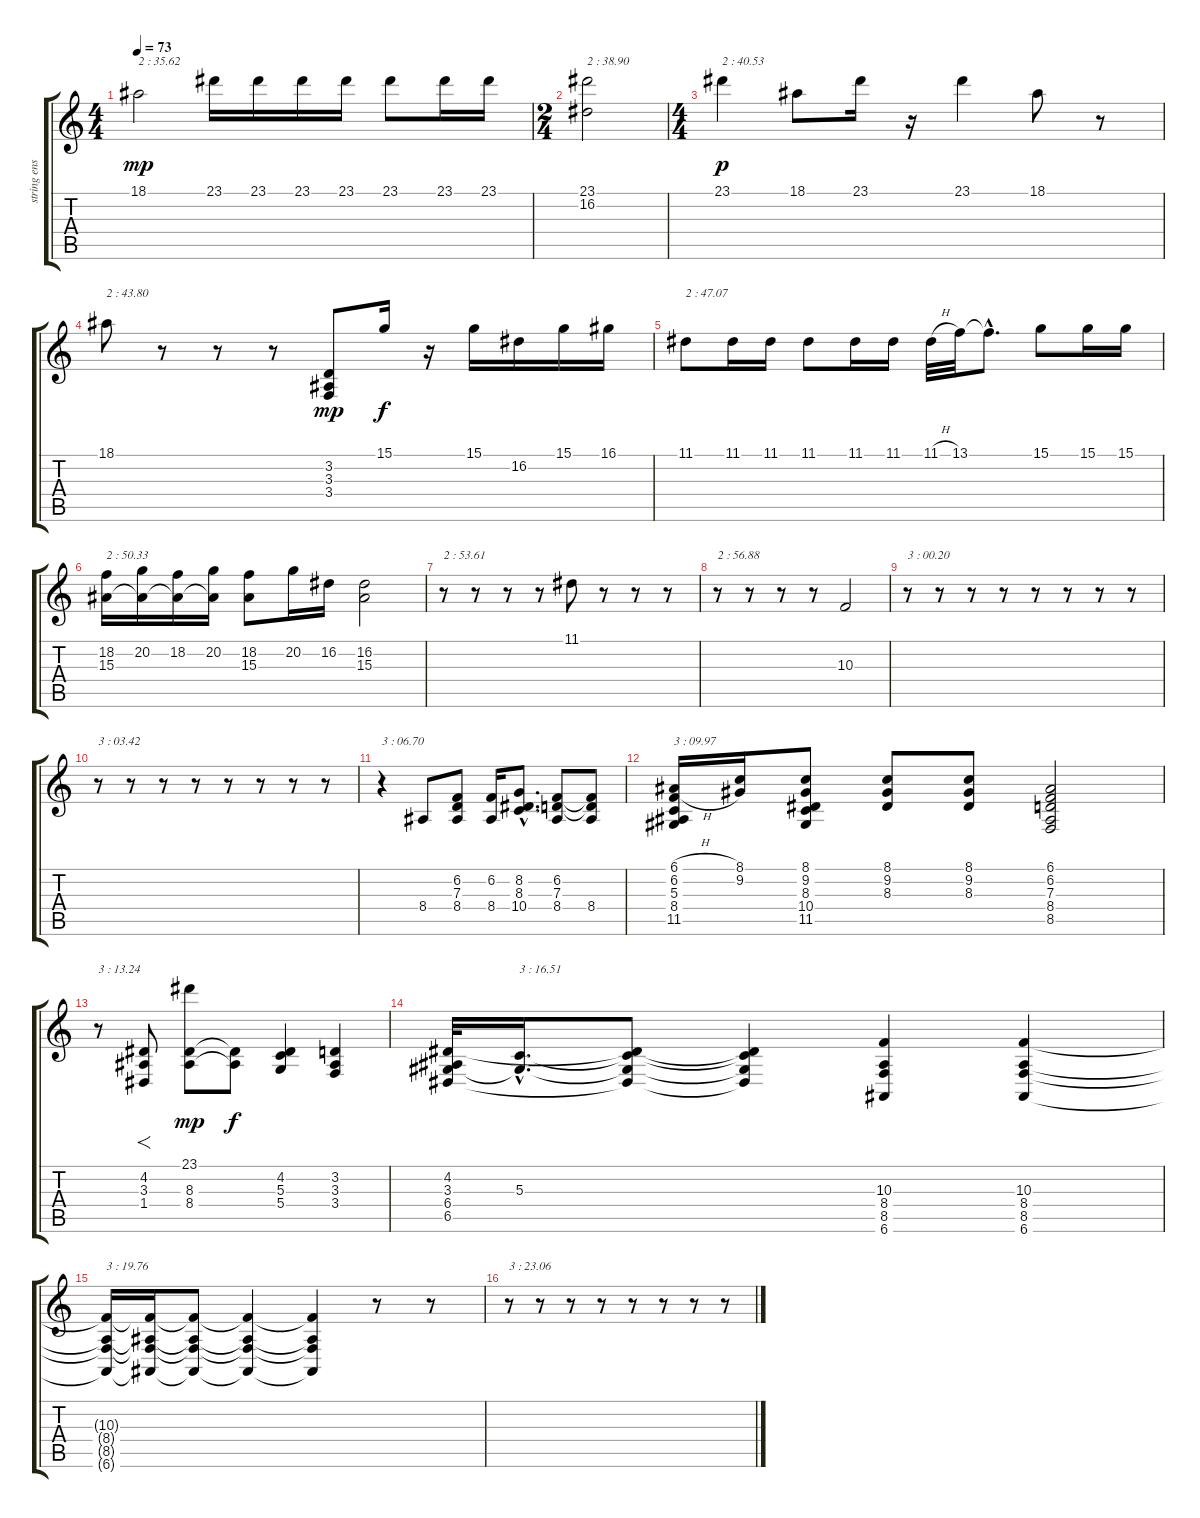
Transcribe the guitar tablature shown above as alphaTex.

\track ("string ensemble" "string ens") {instrument stringensemble1}
\staff {score tabs}
\tuning (E4 B3 G3 D3 A2 E2) {hide}
\ts (4 4)
\tempo 73
\clef g2
\ks c
18.1.2{txt "2 : 35.62" dy mp} 23.1.16 23.1.16 23.1.16 23.1.16 23.1.8 23.1.16 23.1.16 |
\ts (2 4)
(23.1 16.2).2{txt "2 : 38.90"} |
\ts (4 4)
23.1.4{txt "2 : 40.53" dy p} 18.1.8 23.1.16 r.16 23.1.4 18.1.8 r.8 |
18.1.8{txt "2 : 43.80"} r.8 r.8 r.8 (3.2 3.3 3.4).8{dy mp} 15.1.16{dy f} r.16 15.1.16 16.2.16 15.1.16 16.1.16 |
11.1.8{txt "2 : 47.07"} 11.1.16 11.1.16 11.1.8 11.1.16 11.1.16 11.1{h}.32 13.1.32 13.1{hac t}.8{d} 15.1.8 15.1.16 15.1.16 |
(18.2 15.3).16{txt "2 : 50.33"} (20.2 15.3{t}).16 (18.2 15.3{t}).16 (20.2 15.3{t}).16 (18.2 15.3).8 20.2.16 16.2.16 (16.2 15.3).2 |
r.8{txt "2 : 53.61"} r.8 r.8 r.8 11.1.8 r.8 r.8 r.8 |
r.8{txt "2 : 56.88"} r.8 r.8 r.8 10.3.2 |
r.8{txt "3 : 00.20"} r.8 r.8 r.8 r.8 r.8 r.8 r.8 |
r.8{txt "3 : 03.42"} r.8 r.8 r.8 r.8 r.8 r.8 r.8 |
r.4{txt "3 : 06.70"} 8.4.8 (6.2 7.3 8.4).8 (6.2 8.4).16 (8.2{hac} 8.3{hac} 10.4{hac}).8{d} (6.2 7.3 8.4).8 (6.2{t} 7.3{t} 8.4).8 |
(6.1{h} 6.2{h} 5.3 8.4 11.5).16{txt "3 : 09.97"} (8.1 9.2).16 (8.1 9.2 8.3 10.4 11.5).8 (8.1 9.2 8.3).8 (8.1 9.2 8.3).8 (6.1 6.2 7.3 8.4 8.5).2 |
r.8{txt "3 : 13.24"} (4.2 3.3 1.4).8{f} (23.1 8.3 8.4).8{dy mp} (8.3{t} 8.4{t}).8{dy f} (4.2 5.3 5.4).4 (3.2 3.3 3.4).4 |
(4.2 3.3 6.4 6.5).32 (5.3{hac} 6.4{hac t}).16{d txt "3 : 16.51"} (4.2{t} 5.3{t} 6.4{t} 6.5{t}).8 (4.2{t} 5.3{t} 6.4{t} 6.5{t}).4 (10.3 8.4 8.5 6.6).4 (10.3 8.4 8.5 6.6).4 |
(10.3{t} 8.4{t} 8.5{t} 6.6{t}).16{txt "3 : 19.76"} (10.3{t} 8.4{t} 8.5{t} 6.6{t}).16 (10.3{t} 8.4{t} 8.5{t} 6.6{t}).8 (10.3{t} 8.4{t} 8.5{t} 6.6{t}).4 (10.3{t} 8.4{t} 8.5{t} 6.6{t}).4 r.8 r.8 |
r.8{txt "3 : 23.06"} r.8 r.8 r.8 r.8 r.8 r.8 r.8
